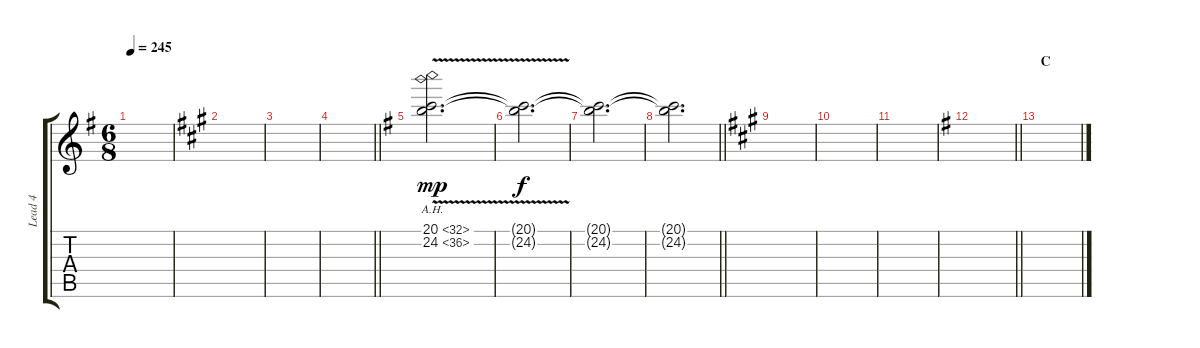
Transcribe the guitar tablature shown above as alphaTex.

\track ("Lead 4" "Lead 4") {instrument lead2sawtooth}
\staff {score tabs}
\tuning (E4 B3 G3 D3 A2 E2) {hide}
\ts (6 8)
\section ("" "")
\tempo 245
\clef g2
\ks eminor
|
\ks a
|
|
\barLineRight lightlight
|
\section ("" "")
\ks eminor
(20.1{ah 12 v} 24.2{ah 12 v}).2{d dy mp instrument lead2sawtooth} |
(20.1{t} 24.2{t}).2{d dy f} |
(20.1{t} 24.2{t}).2{d} |
\barLineRight lightlight
(20.1{t} 24.2{t}).2{d} |
\ks a
|
|
|
\barLineRight lightlight
\ks eminor
|
\section ("" "C")
